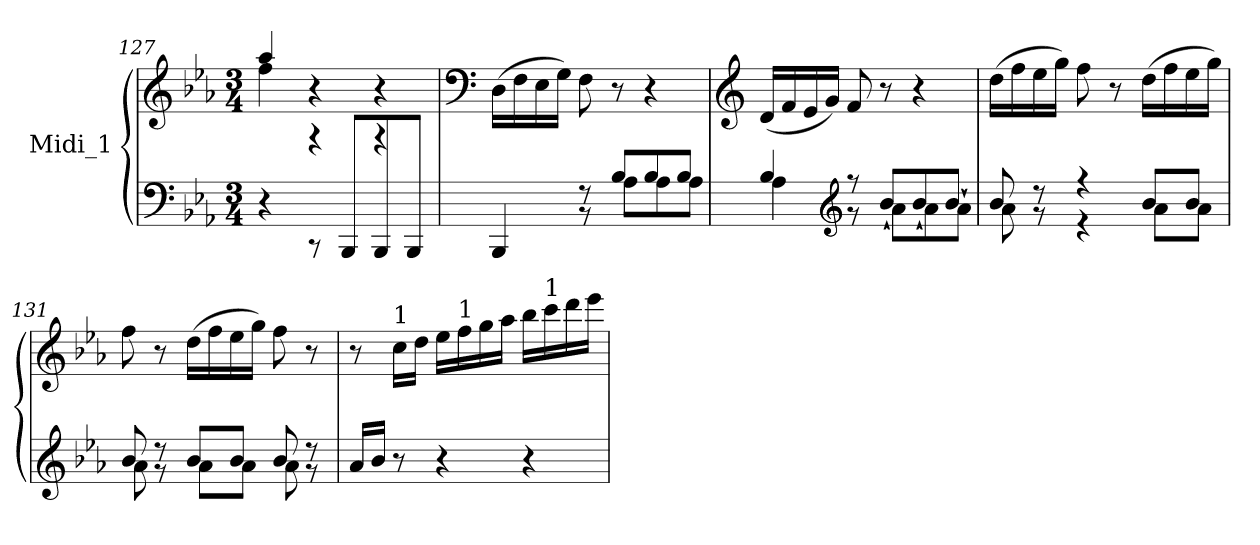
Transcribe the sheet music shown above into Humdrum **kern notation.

**kern	**kern
*part1	*part1
*staff2	*staff1
*I"Midi_1	*
!!LO:LB:g=z
*clefF4	*clefG2
*k[b-e-a-]	*k[b-e-a-]
*E-:	*E-:
*M3/4	*M3/4
=127	=127
*^	*^
*	*^	*	*
4ryy	4r	2ryy	4aa-/	4ff\
4rb	8r	.	4r	2ryy
.	8BBB-i/L	.	.	.
4rb	8BBB-/	4ryy	4r	.
.	8BBB-/J	.	.	.
*	*	*	*v	*v
=128	=128	=128	=128
*	*	*	*clefF4
2ryy	4BBB-/	4ryy	(>16D\LL
.	.	.	16F\
.	.	.	16E-\
.	.	.	16G\JJ)
.	8r	8r	8F\
.	8B-/L	8A-\L	8r
4ryy	8B-/	8A-\	4r
.	8B-/J	8A-\J	.
=129	=129	=129	=129
*	*	*	*clefG2
2ryy	4B-/	4A-\	(16d/LL
.	.	.	16f/
.	.	.	16e-/
.	.	.	16g/JJ)
*clefG2	*	*	*
.	8r	8r	8f/
.	8b-`/L	8a-\L	8r
4ryy	8b-`/	8a-\	4r
.	8b-/J	8a-`\J	.
=130	=130	=130	=130
2ryy	8b-/	8a-\	(>16dd\LL
.	.	.	16ff\
.	8r	8r	16ee-\
.	.	.	16gg\JJ)
.	4r	4r	8ff\
.	.	.	8r
4ryy	8b-/L	8a-\L	(>16dd\LL
.	.	.	16ff\
.	8b-/J	8a-\J	16ee-\
.	.	.	16gg\JJ)
*	*v	*v	*
!!LO:LB:g=z
=131	=131	=131
8b-/	8a-\	8ff\
8r	8r	8r
8b-/L	8a-\L	(>16dd\LL
.	.	16ff\
8b-/J	8a-\J	16ee-\
.	.	16gg\JJ)
8b-/	8a-\	8ff\
8r	8r	8r
=132	=132	=132
16a-/LL	2ryy	8r
16b-/JJ	.	.
!	!	!LO:TX:a:t=1
8r	.	16cc\LL
.	.	16dd\JJ
4r	.	16ee-\LL
!	!	!LO:TX:a:t=1
.	.	16ff\
.	.	16gg\
.	.	16aa-\JJ
4r	4ryy	16bb-\LL
!	!	!LO:TX:a:t=1
.	.	16ccc\
.	.	16ddd\
.	.	16eee-\JJ
*v	*v	*
=	=
*-	*-
